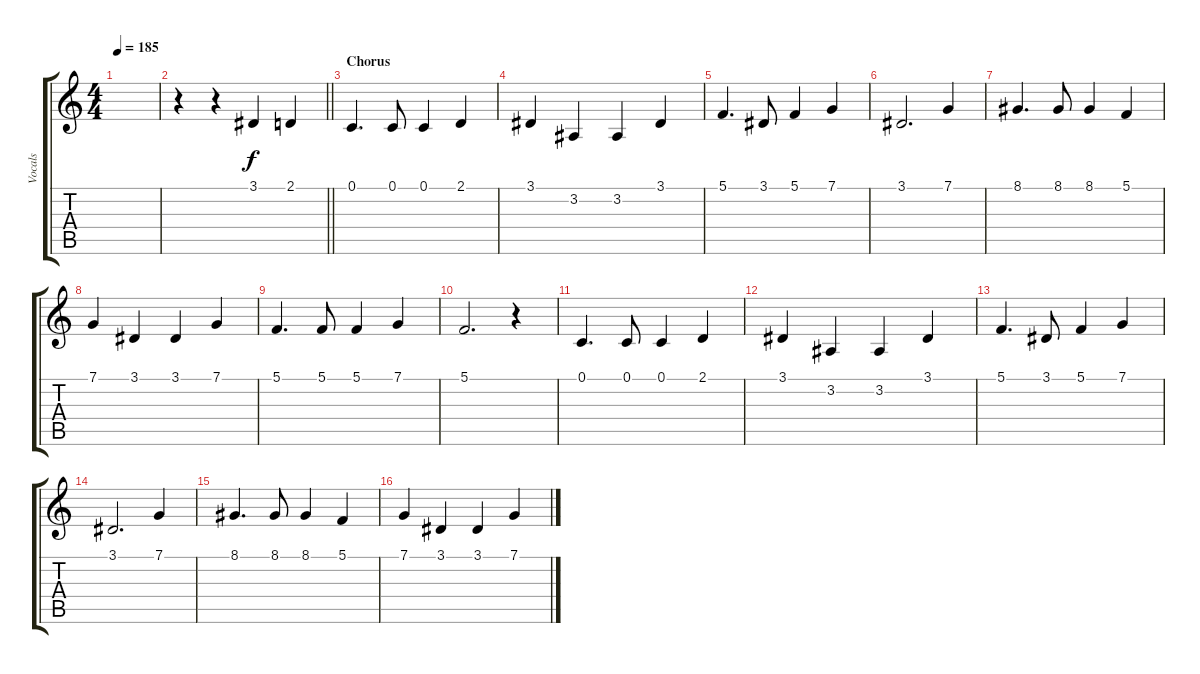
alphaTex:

\track ("Vocals" "Vocals") {instrument lead6voice}
\staff {score tabs}
\tuning (C4 G3 Eb3 Bb2 F2 C2) {hide}
\ts (4 4)
\tempo 185
\clef g2
\ks c
|
\barLineRight lightlight
r.4 r.4 3.1.4 2.1.4 |
\section ("" "Chorus")
0.1.4{d} 0.1.8 0.1.4 2.1.4 |
3.1.4 3.2.4 3.2.4 3.1.4 |
5.1.4{d} 3.1.8 5.1.4 7.1.4 |
3.1.2{d} 7.1.4 |
8.1.4{d} 8.1.8 8.1.4 5.1.4 |
7.1.4 3.1.4 3.1.4 7.1.4 |
5.1.4{d} 5.1.8 5.1.4 7.1.4 |
5.1.2{d} r.4 |
0.1.4{d} 0.1.8 0.1.4 2.1.4 |
3.1.4 3.2.4 3.2.4 3.1.4 |
5.1.4{d} 3.1.8 5.1.4 7.1.4 |
3.1.2{d} 7.1.4 |
8.1.4{d} 8.1.8 8.1.4 5.1.4 |
7.1.4 3.1.4 3.1.4 7.1.4
